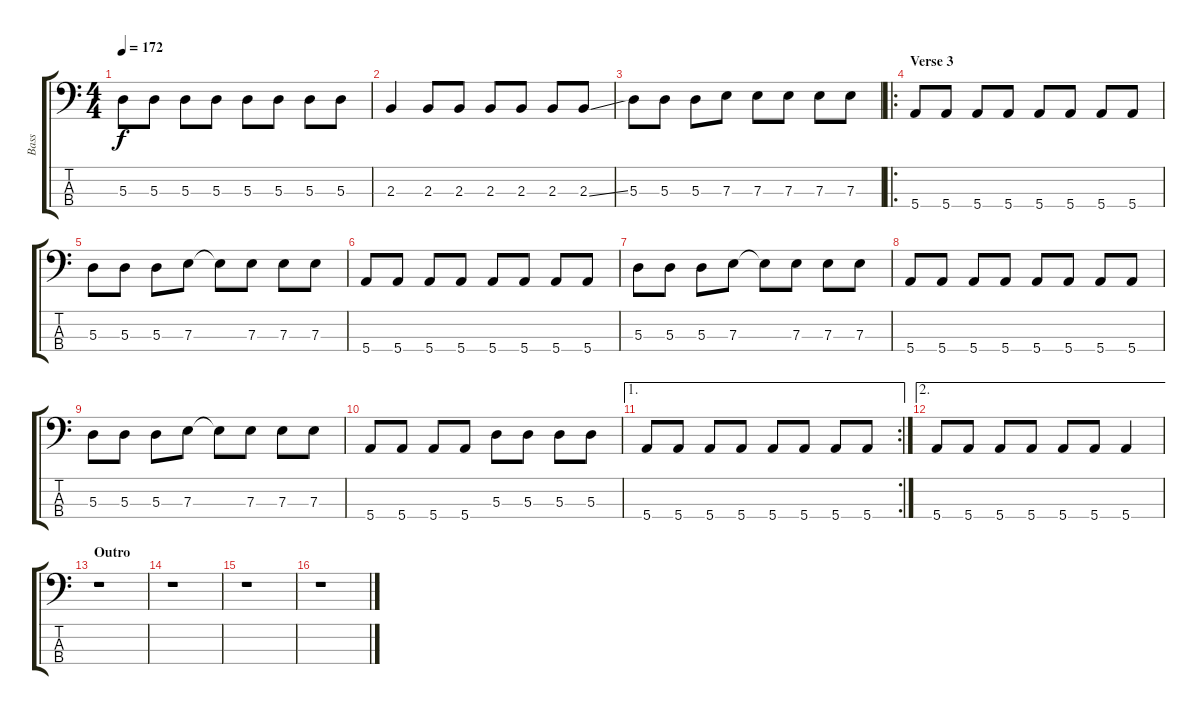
\track ("Bass" "Bass") {instrument electricbassfinger}
\staff {score tabs}
\tuning (G2 D2 A1 E1) {hide}
\ts (4 4)
\tempo 172
\clef f4
\ks c
5.3.8{dy f} 5.3.8 5.3.8 5.3.8 5.3.8 5.3.8 5.3.8 5.3.8 |
2.3.4 2.3.8 2.3.8 2.3.8 2.3.8 2.3.8 2.3{ss}.8 |
5.3.8 5.3.8 5.3.8 7.3.8 7.3.8 7.3.8 7.3.8 7.3.8 |
\ro
\section ("" "Verse 3")
5.4.8 5.4.8 5.4.8 5.4.8 5.4.8 5.4.8 5.4.8 5.4.8 |
5.3.8 5.3.8 5.3.8 7.3.8 7.3{t}.8 7.3.8 7.3.8 7.3.8 |
5.4.8 5.4.8 5.4.8 5.4.8 5.4.8 5.4.8 5.4.8 5.4.8 |
5.3.8 5.3.8 5.3.8 7.3.8 7.3{t}.8 7.3.8 7.3.8 7.3.8 |
5.4.8 5.4.8 5.4.8 5.4.8 5.4.8 5.4.8 5.4.8 5.4.8 |
5.3.8 5.3.8 5.3.8 7.3.8 7.3{t}.8 7.3.8 7.3.8 7.3.8 |
5.4.8 5.4.8 5.4.8 5.4.8 5.3.8 5.3.8 5.3.8 5.3.8 |
\ae 1
\rc 2
5.4.8 5.4.8 5.4.8 5.4.8 5.4.8 5.4.8 5.4.8 5.4.8 |
\ae 2
5.4.8 5.4.8 5.4.8 5.4.8 5.4.8 5.4.8 5.4.4 |
\section ("" "Outro")
r.1 |
r.1 |
r.1 |
r.1
